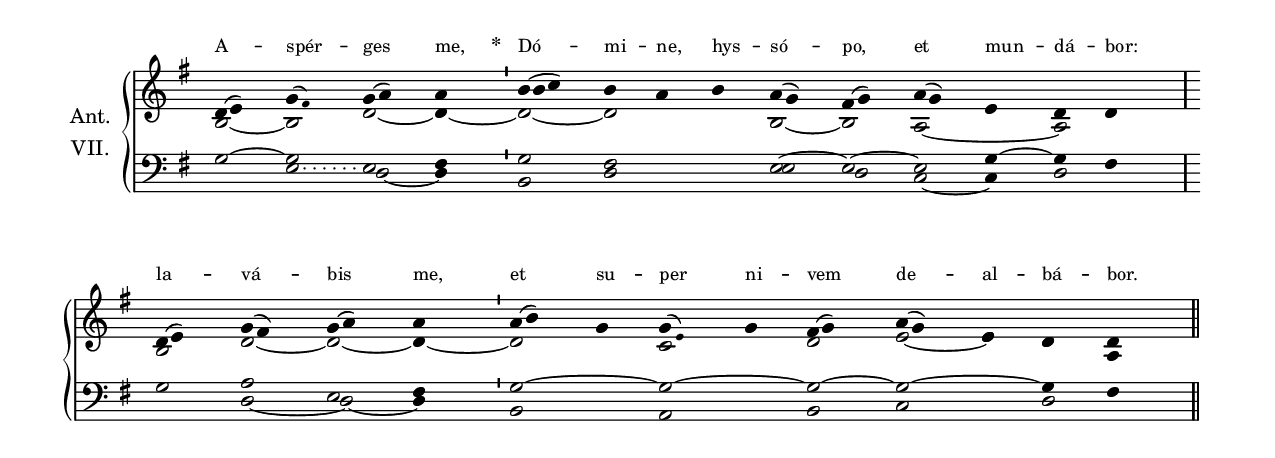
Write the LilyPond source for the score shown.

\version "2.18"
\include "gregorian.ly"
\include "noh2.ily"

%Page reference: page v.4
%(volume.page)

%Proofed 3/14

global = {
 \key d \mixolydian
 \cadenzaOn 
 \override Glissando #'thickness = #2.0
}

chantText = \lyricmode {
A -- spér -- ges me, 
\set stanza = " * " Dó -- mi -- ne, hys -- só -- po, et mun -- dá -- bor: 
la -- vá -- bis me, et su -- per ni -- vem de -- al -- bá -- bor. }

chantMusic = {
\tieDown   d'4 ( e'4) g'4 ( \once \tweak #'font-size #-4 fis' ) g'4 ( a'4) a'4 \divisioMinima
 b'4 ( b'4 c''4) b'4 a'4 b'4 a'4 ( g'4) fis'4 ( g'4) a'4 ( g'4) e'4 d'4 d'4 \divisioMaxima
 \forceBreak
 d'4 ( e'4) g'4 ( fis'4) g'4 ( a'4) a'4 \divisioMinima
 a'4 ( b'4) g'4 g'4 ( \once \tweak #'font-size #-4 e' ) g'4 fis'4 ( g'4) a'4 ( g'4) e'4 d'4 d'4 \finalis

}

altoMusic = {
b2 ~ b2 d'2 ~ d'4 ~ \divisioMinima
d'2*3/2 ~ d'2*3/2 b2 ~ b2 a2*3/2 ~ a2 \divisioMaxima
b2 d'2 ~ d'2 ~ d'4 ~ \divisioMinima
d'2*3/2 c'2*3/2 d'2 e'2 ~ e'4 d'4 a4 \finalis
}

tenorMusic = {
g2 ~ g2 e2 fis4 \divisioMinima
g2*3/2 fis2*3/2 e2 ~ e2 ~ e2 g4 ~ g4 fis4 \divisioMaxima
g2 a2 e2 fis4 \divisioMinima
g2*3/2 ~ g2*3/2 ~ g2 ~ g2*3/2 ~ g4 fis4 \finalis
}

bassMusic = {
r2 e2 d2 ~ d4 \divisioMinima
b,2*3/2 d2*3/2 \shiftRight e2 d2 c2 ~ c4 d2 \divisioMaxima
r2 d2 ~ d2 ~ d4 \divisioMinima
b,2*3/2 a,2*3/2 b,2 c2*3/2 d2 \finalis
}

voiceLines = {
\voiceLineStyle


s2*2/2
\allowVoiceLineBreak
\voiceLine "down" "down" e2*2/2 e2*1/2


}

\score{
  <<
    \new Lyrics
    \new GrandStaff <<
      \set GrandStaff.autoBeaming = ##f
      \set GrandStaff.instrumentName = \markup \center-column {
        "Ant."
        "VII."
      }
      \new Staff = up <<
        \new Voice = "chant" {
          \voiceOne \global \chantMusic
        }
        \new Voice {
          \voiceTwo \global \altoMusic
        }
      >>

      \new Staff = down <<
        \clef bass
        \new Voice {
          \voiceOne \global \tenorMusic
        }
        \new Voice {
          \voiceTwo \global \bassMusic
        }
	\new Voice {
        \voiceThree \global \voiceLines
        }
      >>
    >>
    \context Lyrics {
      \lyricsto chant {
      \chantText
    }
    }
  >>
  \layout{
  }
  
}
